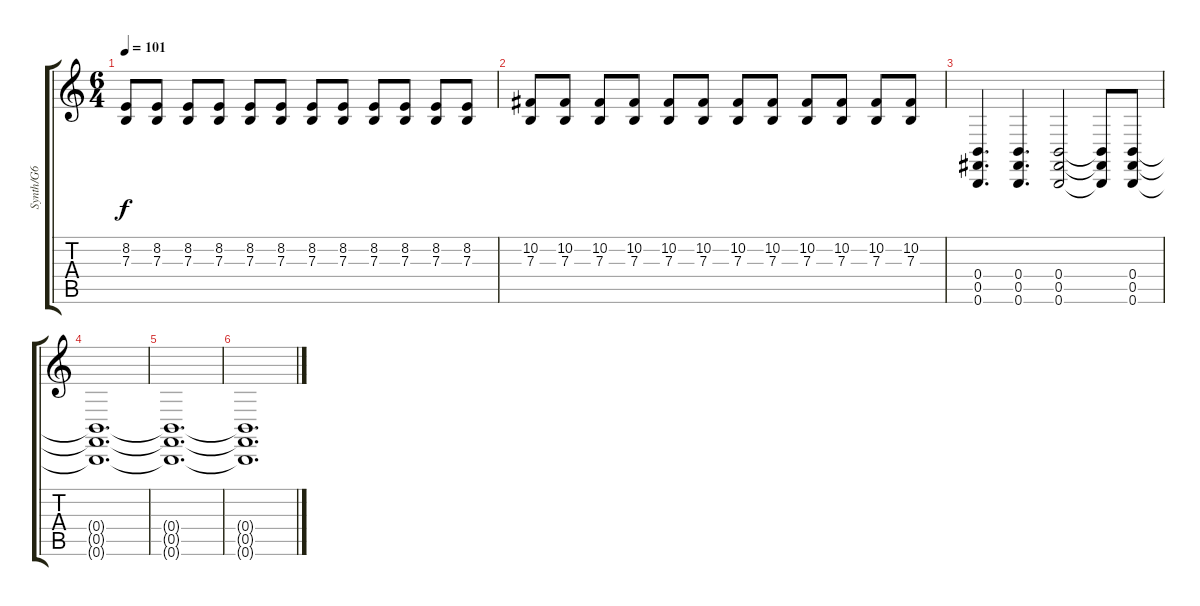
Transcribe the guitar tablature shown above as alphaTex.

\track ("Synth/G6" "Synth/G6") {instrument lead2sawtooth}
\staff {score tabs}
\tuning (Db4 Ab3 E3 B2 Gb2 B1) {hide}
\ts (6 4)
\tempo 101
\clef g2
\ks c
(8.2 7.3).8{dy f} (8.2 7.3).8 (8.2 7.3).8 (8.2 7.3).8 (8.2 7.3).8 (8.2 7.3).8 (8.2 7.3).8 (8.2 7.3).8 (8.2 7.3).8 (8.2 7.3).8 (8.2 7.3).8 (8.2 7.3).8 |
(10.2 7.3).8 (10.2 7.3).8 (10.2 7.3).8 (10.2 7.3).8 (10.2 7.3).8 (10.2 7.3).8 (10.2 7.3).8 (10.2 7.3).8 (10.2 7.3).8 (10.2 7.3).8 (10.2 7.3).8 (10.2 7.3).8 |
(0.4 0.5 0.6).4{d} (0.4 0.5 0.6).4{d} (0.4 0.5 0.6).2 (0.4{t} 0.5{t} 0.6{t}).8 (0.4 0.5 0.6).8 |
(0.4{t} 0.5{t} 0.6{t}).1{d} |
(0.4{t} 0.5{t} 0.6{t}).1{d} |
(0.4{t} 0.5{t} 0.6{t}).1{d}
